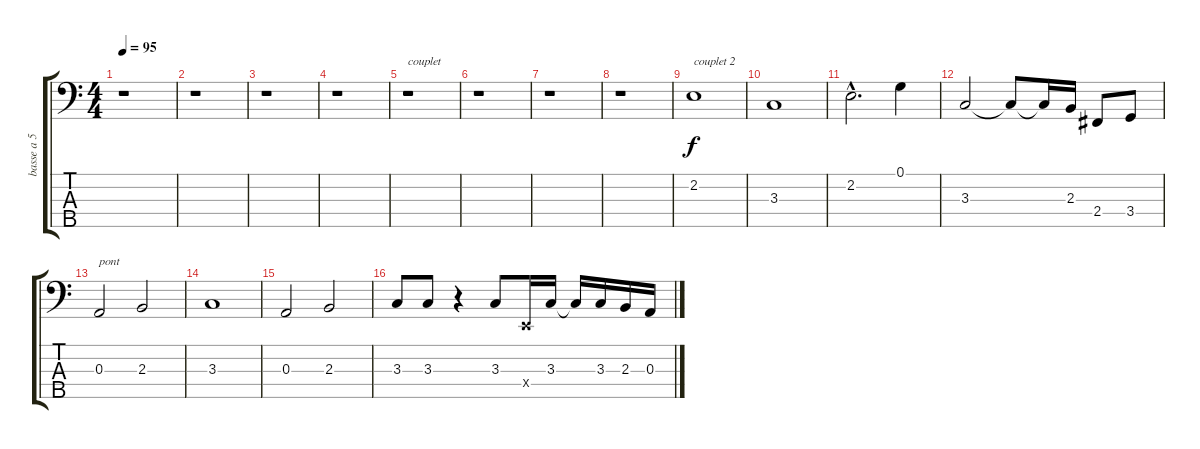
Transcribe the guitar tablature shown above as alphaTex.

\track ("basse a 5 cordes" "basse a 5 ") {instrument electricbassfinger}
\staff {score tabs}
\tuning (G2 D2 A1 E1 B0) {hide}
\ts (4 4)
\tempo 95
\clef f4
\ks c
r.1{dy f instrument electricbassfinger} |
r.1 |
r.1 |
r.1 |
r.1{txt "couplet"} |
r.1 |
r.1 |
r.1 |
2.2.1{txt "couplet 2"} |
3.3.1 |
2.2{hac}.2{d} 0.1.4 |
3.3.2 3.3{t}.8 3.3{t}.16 2.3.16 2.4.8 3.4.8 |
0.3.2{txt "pont"} 2.3.2 |
3.3.1 |
0.3.2 2.3.2 |
3.3.8 3.3.8 r.4 3.3.8 0.4{x}.16 3.3.16 3.3{t}.16 3.3.16 2.3.16 0.3.16
